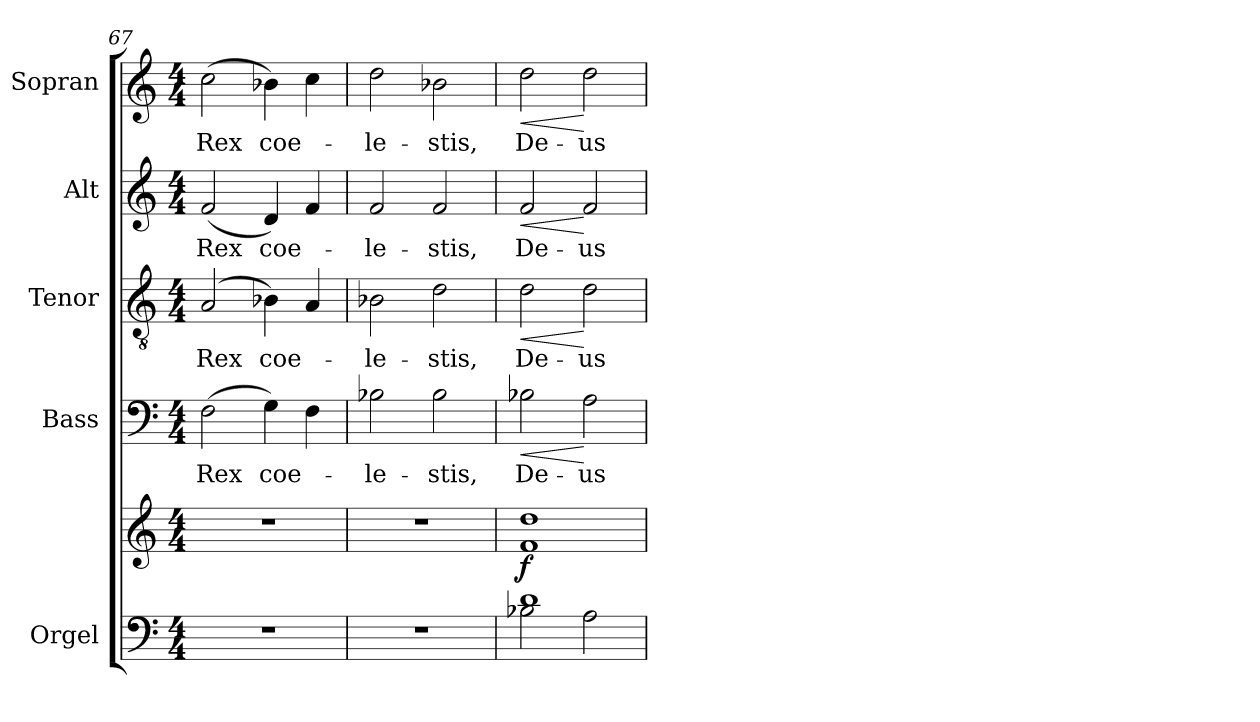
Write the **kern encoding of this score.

**kern	**kern	**dynam	**kern	**text	**dynam	**kern	**text	**dynam	**kern	**text	**dynam	**kern	**text	**dynam
*part5	*part5	*part5	*part4	*part4	*part4	*part3	*part3	*part3	*part2	*part2	*part2	*part1	*part1	*part1
*staff6	*staff5	*staff5/6	*staff4	*staff4	*staff4	*staff3	*staff3	*staff3	*staff2	*staff2	*staff2	*staff1	*staff1	*staff1
*I"Orgel	*	*	*I"Bass	*	*	*I"Tenor	*	*	*I"Alt	*	*	*I"Sopran	*	*
*I'Org.	*	*	*I'B.	*	*	*I'T.	*	*	*I'A.	*	*	*I'S.	*	*
*clefF4	*clefG2	*	*clefF4	*	*	*clefGv2	*	*	*clefG2	*	*	*clefG2	*	*
*k[]	*k[]	*	*k[]	*	*	*k[]	*	*	*k[]	*	*	*k[]	*	*
*C:	*C:	*	*C:	*	*	*C:	*	*	*C:	*	*	*C:	*	*
*M4/4	*M4/4	*	*M4/4	*	*	*M4/4	*	*	*M4/4	*	*	*M4/4	*	*
=67	=67	=67	=67	=67	=67	=67	=67	=67	=67	=67	=67	=67	=67	=67
!	!	!	!	!LO:LY:b	!	!	!LO:LY:b	!	!	!LO:LY:b	!	!	!LO:LY:b	!
1r	1r	.	(>2F\	Rex	.	(2A/	Rex	.	(<2f/	Rex	.	(>2cc\	Rex	.
!	!	!	!	!LO:LY:b	!	!	!LO:LY:b	!	!	!LO:LY:b	!	!	!LO:LY:b	!
.	.	.	4G\)	coe-	.	4B-X\)	coe-	.	4d/)	coe-	.	4b-X\)	coe-	.
.	.	.	4F\	.	.	4A/	.	.	4f/	.	.	4cc\	.	.
=68	=68	=68	=68	=68	=68	=68	=68	=68	=68	=68	=68	=68	=68	=68
!	!	!	!	!LO:LY:b	!	!	!LO:LY:b	!	!	!LO:LY:b	!	!	!LO:LY:b	!
1r	1r	.	2B-X\	-le-	.	2B-X\	-le-	.	2f/	-le-	.	2dd\	-le-	.
!	!	!	!	!LO:LY:b	!	!	!LO:LY:b	!	!	!LO:LY:b	!	!	!LO:LY:b	!
.	.	.	2B-\	-stis,	.	2d\	-stis,	.	2f/	-stis,	.	2b-X\	-stis,	.
=69	=69	=69	=69	=69	=69	=69	=69	=69	=69	=69	=69	=69	=69	=69
*^	*^	*	*	*	*	*	*	*	*	*	*	*	*	*
!	!	!	!	!LO:DY:b	!	!LO:LY:b	!LO:HP:b	!	!LO:LY:b	!LO:HP:b	!	!LO:LY:b	!LO:HP:b	!	!LO:LY:b	!LO:HP:b
1d	2B-X\	1dd	1f	f	2B-X\	De-	<	2d\	De-	<	2f/	De-	<	2dd\	De-	<
!	!	!	!	!	!	!LO:LY:b	!	!	!LO:LY:b	!	!	!LO:LY:b	!	!	!LO:LY:b	!
.	2A\	.	.	.	2A\	-us	[	2d\	-us	[	2f/	-us	[	2dd\	-us	[
*v	*v	*	*	*	*	*	*	*	*	*	*	*	*	*	*	*
*	*v	*v	*	*	*	*	*	*	*	*	*	*	*	*	*
=	=	=	=	=	=	=	=	=	=	=	=	=	=	=
*-	*-	*-	*-	*-	*-	*-	*-	*-	*-	*-	*-	*-	*-	*-
